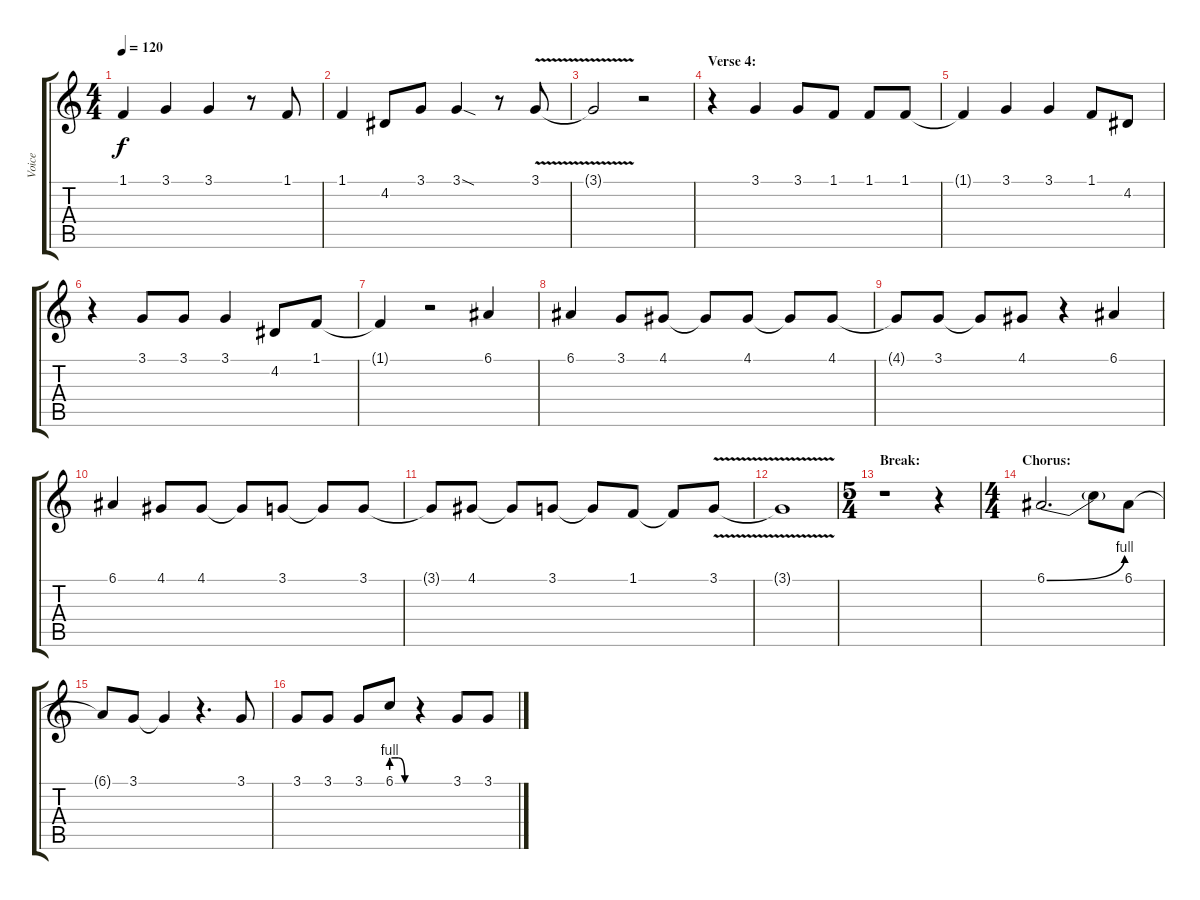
\track ("Voice" "Voice") {instrument oboe}
\staff {score tabs}
\tuning (E4 B3 G3 D3 A2 E2) {hide}
\ts (4 4)
\tempo 120
\clef g2
\ks c
1.1{t}.4{dy f} 3.1.4 3.1.4 r.8 1.1.8 |
1.1.4 4.2.8 3.1.8 3.1{sod}.4 r.8 3.1{v}.8 |
3.1{t}.2 r.2 |
\section ("" "Verse 4:")
r.4 3.1.4 3.1.8 1.1.8 1.1.8 1.1.8 |
1.1{t}.4 3.1.4 3.1.4 1.1.8 4.2.8 |
r.4 3.1.8 3.1.8 3.1.4 4.2.8 1.1.8 |
1.1{t}.4 r.2 6.1.4 |
6.1.4 3.1.8 4.1.8 4.1{t}.8 4.1.8 4.1{t}.8 4.1.8 |
4.1{t}.8 3.1.8 3.1{t}.8 4.1.8 r.4 6.1.4 |
6.1.4 4.1.8 4.1.8 4.1{t}.8 3.1.8 3.1{t}.8 3.1.8 |
3.1{t}.8 4.1.8 4.1{t}.8 3.1.8 3.1{t}.8 1.1.8 1.1{t}.8 3.1{v}.8 |
3.1{t}.1 |
\ts (5 4)
\section ("" "Break:")
r.1 r.4 |
\ts (4 4)
\section ("" "Chorus:")
6.1{be (bend 0 0 60 4)}.2{d} 6.1{t}.8 6.1.8 |
6.1{t}.8 3.1.8 3.1{t}.4 r.4{d} 3.1.8 |
3.1.8 3.1.8 3.1.8 6.1{be (custom 0 4 20 4 40 0 60 0)}.8 r.4 3.1.8 3.1.8
